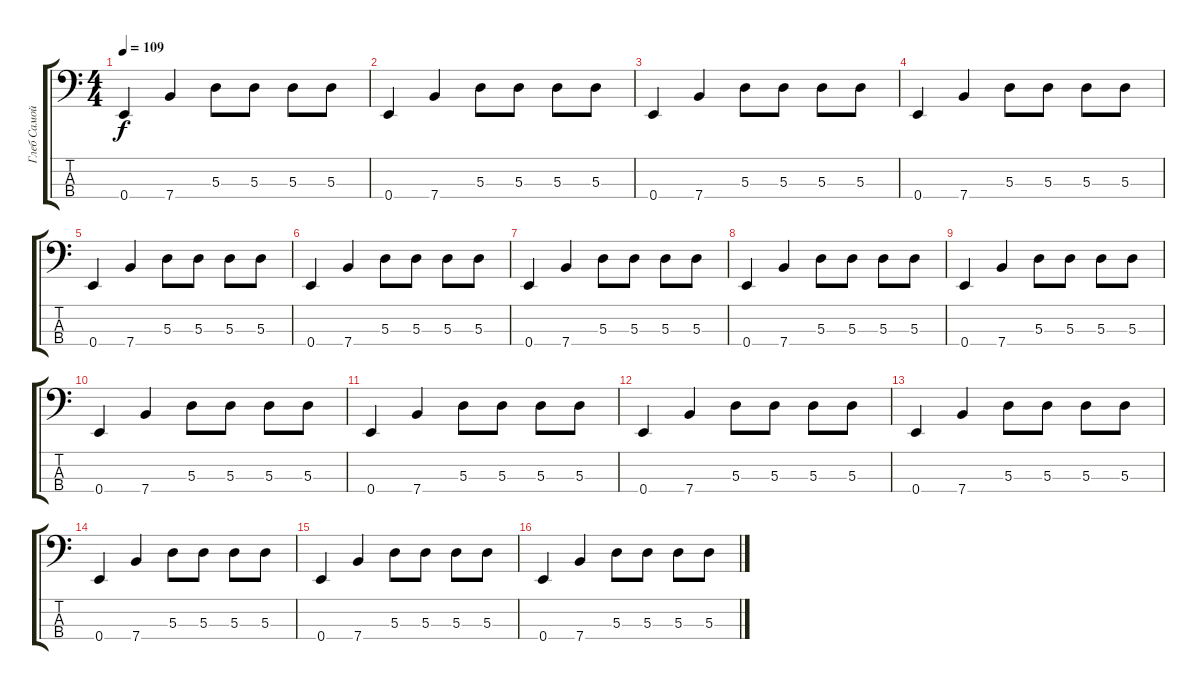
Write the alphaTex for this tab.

\track ("Глеб Самойлов" "Глеб Самой") {instrument electricbassfinger}
\staff {score tabs}
\tuning (G2 D2 A1 E1) {hide}
\ts (4 4)
\tempo 109
\clef f4
\ks c
0.4.4{dy f} 7.4.4 5.3.8 5.3.8 5.3.8 5.3.8 |
0.4.4 7.4.4 5.3.8 5.3.8 5.3.8 5.3.8 |
0.4.4 7.4.4 5.3.8 5.3.8 5.3.8 5.3.8 |
0.4.4 7.4.4 5.3.8 5.3.8 5.3.8 5.3.8 |
0.4.4 7.4.4 5.3.8 5.3.8 5.3.8 5.3.8 |
0.4.4 7.4.4 5.3.8 5.3.8 5.3.8 5.3.8 |
0.4.4 7.4.4 5.3.8 5.3.8 5.3.8 5.3.8 |
0.4.4 7.4.4 5.3.8 5.3.8 5.3.8 5.3.8 |
0.4.4 7.4.4 5.3.8 5.3.8 5.3.8 5.3.8 |
0.4.4 7.4.4 5.3.8 5.3.8 5.3.8 5.3.8 |
0.4.4 7.4.4 5.3.8 5.3.8 5.3.8 5.3.8 |
0.4.4 7.4.4 5.3.8 5.3.8 5.3.8 5.3.8 |
0.4.4 7.4.4 5.3.8 5.3.8 5.3.8 5.3.8 |
0.4.4 7.4.4 5.3.8 5.3.8 5.3.8 5.3.8 |
0.4.4 7.4.4 5.3.8 5.3.8 5.3.8 5.3.8 |
0.4.4 7.4.4 5.3.8 5.3.8 5.3.8 5.3.8
